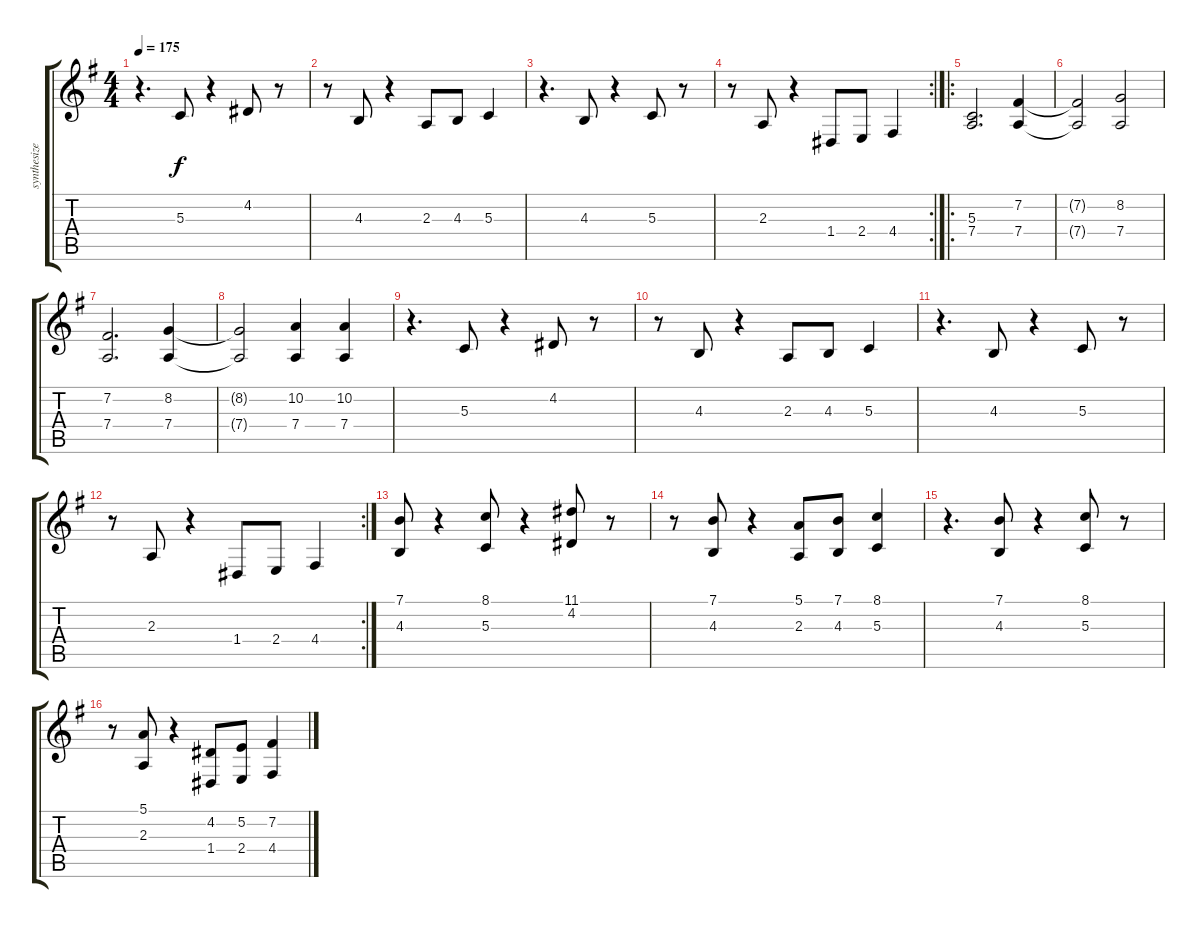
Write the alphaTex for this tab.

\track ("synthesizer" "synthesize") {instrument synthstrings1}
\staff {score tabs}
\tuning (E4 B3 G3 D3 A2 E2) {hide}
\ts (4 4)
\tempo 175
\clef g2
\ks g
r.4{d dy f} 5.3.8 r.4 4.2.8 r.8 |
r.8 4.3.8 r.4 2.3.8 4.3.8 5.3.4 |
r.4{d} 4.3.8 r.4 5.3.8 r.8 |
\rc 2
r.8 2.3.8 r.4 1.4.8 2.4.8 4.4.4 |
\ro
(5.3 7.4).2{d} (7.2 7.4).4 |
(7.2{t} 7.4{t}).2 (8.2 7.4).2 |
(7.2 7.4).2{d} (8.2 7.4).4 |
(8.2{t} 7.4{t}).2 (10.2 7.4).4 (10.2 7.4).4 |
r.4{d} 5.3.8 r.4 4.2.8 r.8 |
r.8 4.3.8 r.4 2.3.8 4.3.8 5.3.4 |
r.4{d} 4.3.8 r.4 5.3.8 r.8 |
\rc 2
r.8 2.3.8 r.4 1.4.8 2.4.8 4.4.4 |
(7.1 4.3).8 r.4 (8.1 5.3).8 r.4 (11.1 4.2).8 r.8 |
r.8 (7.1 4.3).8 r.4 (5.1 2.3).8 (7.1 4.3).8 (8.1 5.3).4 |
r.4{d} (7.1 4.3).8 r.4 (8.1 5.3).8 r.8 |
r.8 (5.1 2.3).8 r.4 (4.2 1.4).8 (5.2 2.4).8 (7.2 4.4).4
